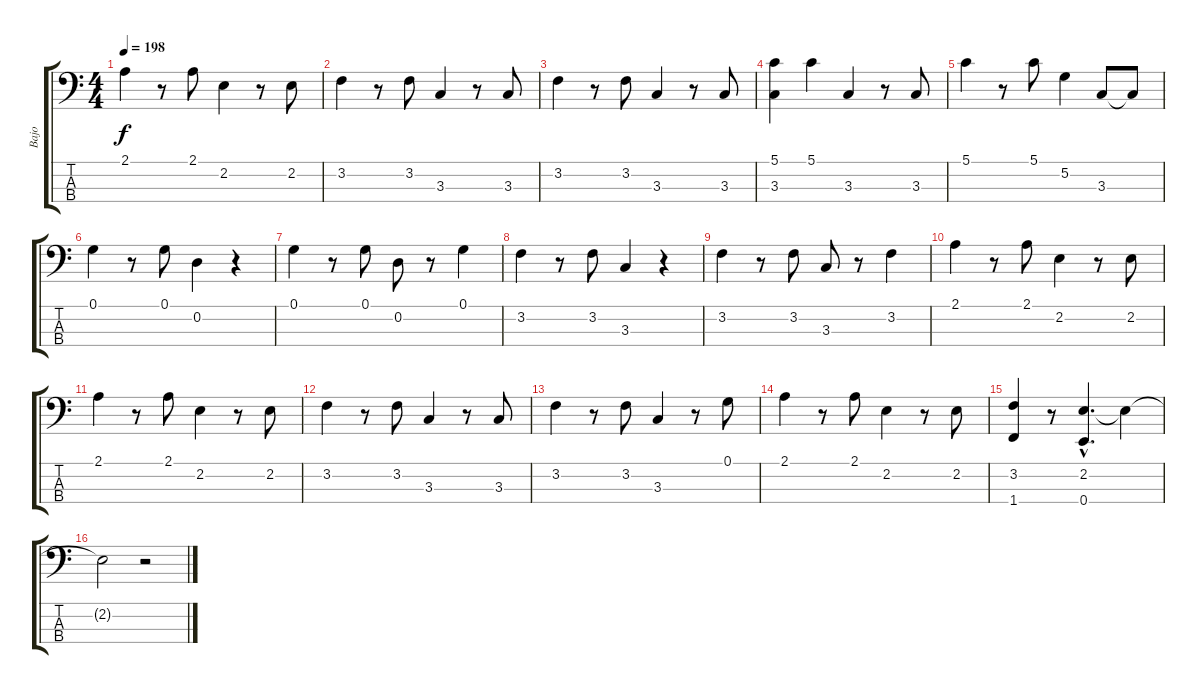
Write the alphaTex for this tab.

\track ("Bajo" "Bajo") {instrument electricbasspick}
\staff {score tabs}
\tuning (G2 D2 A1 E1) {hide}
\ts (4 4)
\tempo 198
\clef f4
\ks c
2.1.4{dy f} r.8 2.1.8 2.2.4 r.8 2.2.8 |
3.2.4 r.8 3.2.8 3.3.4 r.8 3.3.8 |
3.2.4 r.8 3.2.8 3.3.4 r.8 3.3.8 |
(5.1 3.3).4 5.1.4 3.3.4 r.8 3.3.8 |
5.1.4 r.8 5.1.8 5.2.4 3.3.8 3.3{t}.8 |
0.1.4 r.8 0.1.8 0.2.4 r.4 |
0.1.4 r.8 0.1.8 0.2.8 r.8 0.1.4 |
3.2.4 r.8 3.2.8 3.3.4 r.4 |
3.2.4 r.8 3.2.8 3.3.8 r.8 3.2.4 |
2.1.4 r.8 2.1.8 2.2.4 r.8 2.2.8 |
2.1.4 r.8 2.1.8 2.2.4 r.8 2.2.8 |
3.2.4 r.8 3.2.8 3.3.4 r.8 3.3.8 |
3.2.4 r.8 3.2.8 3.3.4 r.8 0.1.8 |
2.1.4 r.8 2.1.8 2.2.4 r.8 2.2.8 |
(3.2 1.4).4 r.8 (2.2{hac} 0.4{hac}).4{d} 2.2{t}.4 |
2.2{t}.2 r.2
